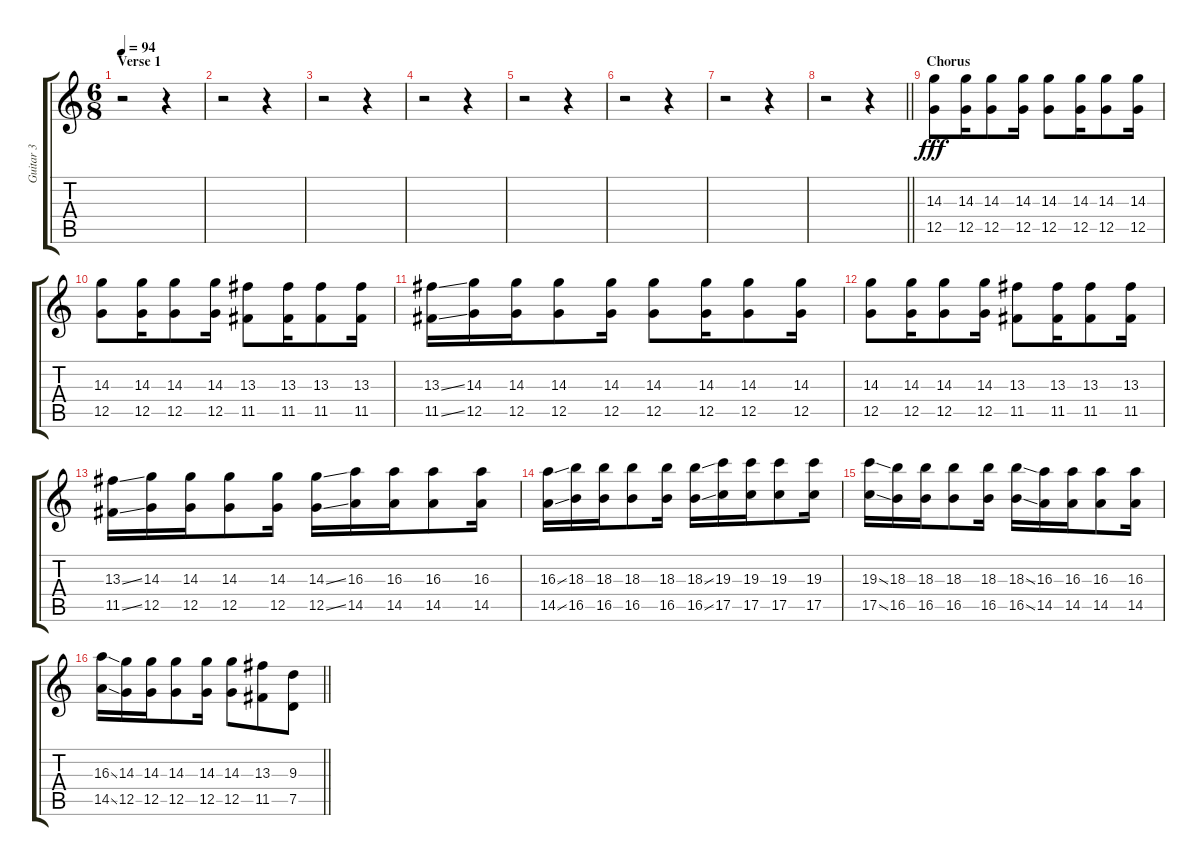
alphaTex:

\track ("Guitar 3" "Guitar 3") {instrument overdrivenguitar}
\staff {score tabs}
\tuning (D4 A3 F3 C3 G2 C2) {hide}
\ts (6 8)
\section ("" "Verse 1")
\tempo 94
\clef g2
\ks c
r.2{dy fff} r.4 |
r.2 r.4 |
r.2 r.4 |
r.2 r.4 |
r.2 r.4 |
r.2 r.4 |
r.2 r.4 |
\barLineRight lightlight
r.2 r.4 |
\section ("" "Chorus")
(14.3 12.5).8 (14.3 12.5).16 (14.3 12.5).8 (14.3 12.5).16 (14.3 12.5).8 (14.3 12.5).16 (14.3 12.5).8 (14.3 12.5).16 |
(14.3 12.5).8 (14.3 12.5).16 (14.3 12.5).8 (14.3 12.5).16 (13.3 11.5).8 (13.3 11.5).16 (13.3 11.5).8 (13.3 11.5).16 |
(13.3{ss} 11.5{ss}).16 (14.3 12.5).16 (14.3 12.5).16 (14.3 12.5).8 (14.3 12.5).16 (14.3 12.5).8 (14.3 12.5).16 (14.3 12.5).8 (14.3 12.5).16 |
(14.3 12.5).8 (14.3 12.5).16 (14.3 12.5).8 (14.3 12.5).16 (13.3 11.5).8 (13.3 11.5).16 (13.3 11.5).8 (13.3 11.5).16 |
(13.3{ss} 11.5{ss}).16 (14.3 12.5).16 (14.3 12.5).16 (14.3 12.5).8 (14.3 12.5).16 (14.3{ss} 12.5{ss}).16 (16.3 14.5).16 (16.3 14.5).16 (16.3 14.5).8 (16.3 14.5).16 |
(16.3{ss} 14.5{ss}).16 (18.3 16.5).16 (18.3 16.5).16 (18.3 16.5).8 (18.3 16.5).16 (18.3{ss} 16.5{ss}).16 (19.3 17.5).16 (19.3 17.5).16 (19.3 17.5).8 (19.3 17.5).16 |
(19.3{ss} 17.5{ss}).16 (18.3 16.5).16 (18.3 16.5).16 (18.3 16.5).8 (18.3 16.5).16 (18.3{ss} 16.5{ss}).16 (16.3 14.5).16 (16.3 14.5).16 (16.3 14.5).8 (16.3 14.5).16 |
\barLineRight lightlight
(16.3{ss} 14.5{ss}).16 (14.3 12.5).16 (14.3 12.5).16 (14.3 12.5).8 (14.3 12.5).16 (14.3 12.5).8 (13.3 11.5).8 (9.3 7.5).8
